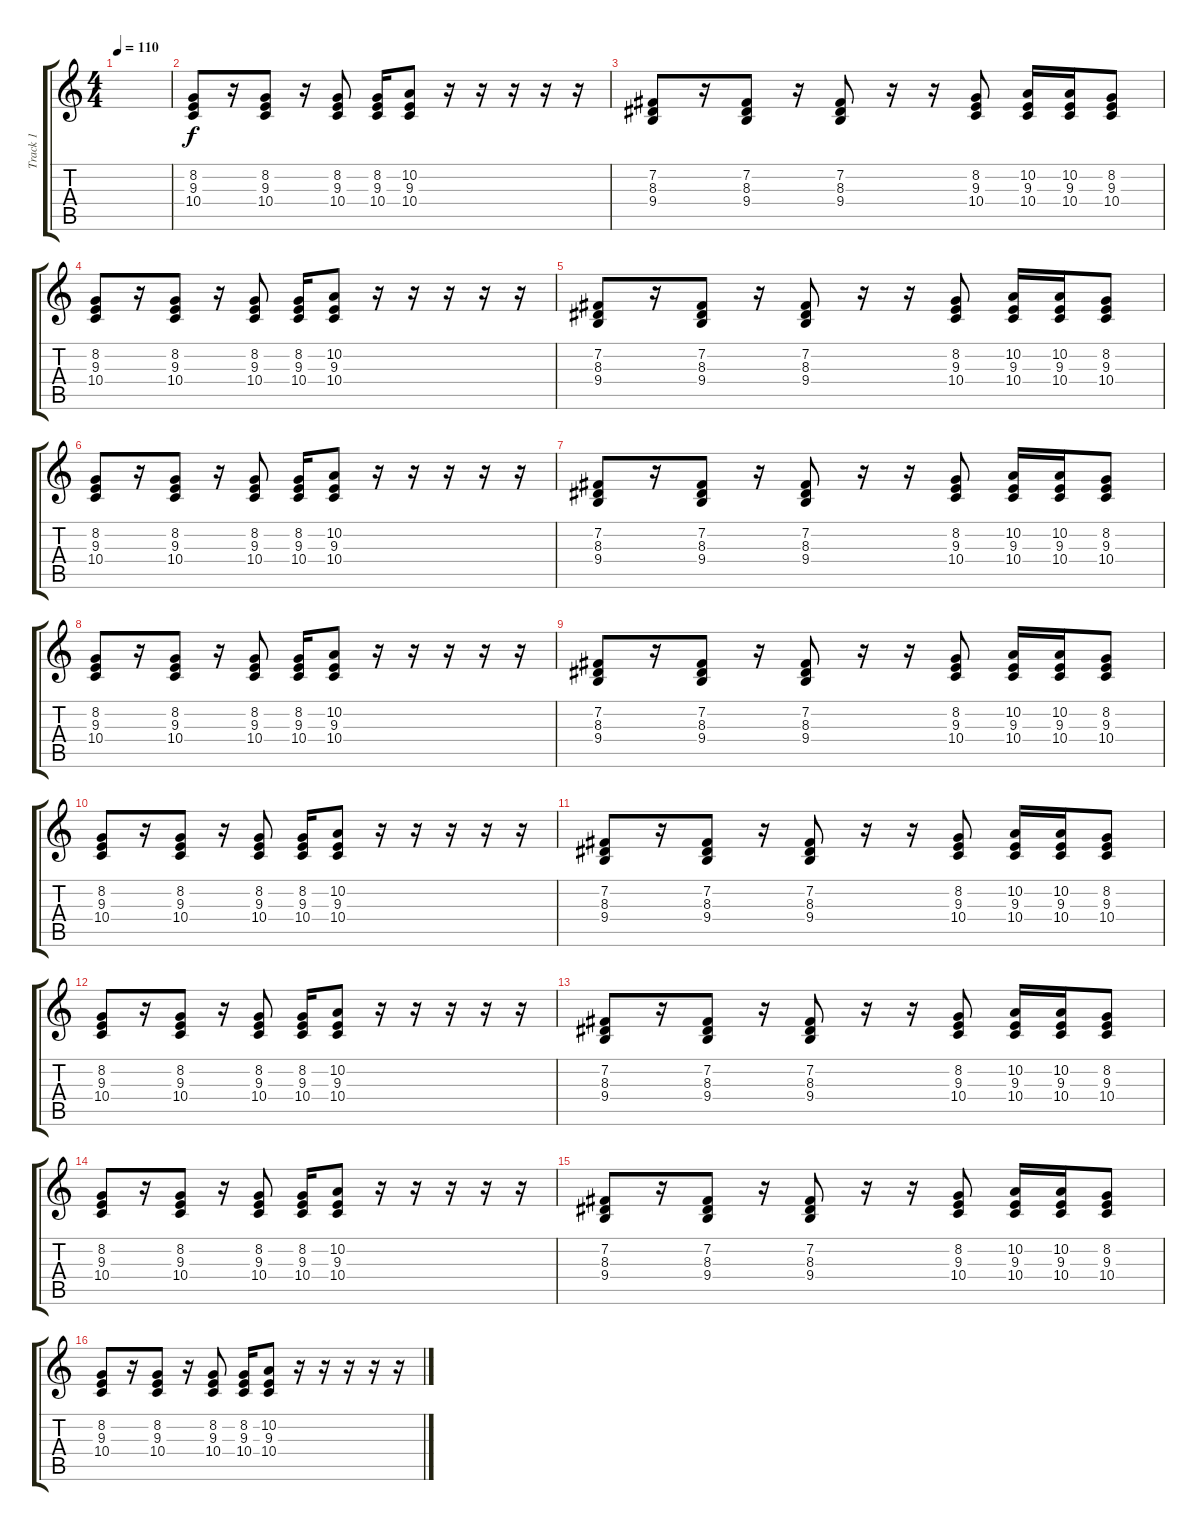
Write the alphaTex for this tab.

\track ("Track 1" "Track 1") {instrument electricpiano2}
\staff {score tabs}
\tuning (E4 B3 G3 D3 A2 E2) {hide}
\ts (4 4)
\tempo 110
\clef g2
\ks c
|
(8.2 9.3 10.4).8{volume 5} r.16 (8.2 9.3 10.4).8 r.16 (8.2 9.3 10.4).8 (8.2 9.3 10.4).16 (10.2 9.3 10.4).8 r.16 r.16 r.16 r.16 r.16 |
(7.2 8.3 9.4).8 r.16 (7.2 8.3 9.4).8 r.16 (7.2 8.3 9.4).8 r.16 r.16 (8.2 9.3 10.4).8 (10.2 9.3 10.4).16 (10.2 9.3 10.4).16 (8.2 9.3 10.4).8 |
(8.2 9.3 10.4).8{volume 8} r.16 (8.2 9.3 10.4).8 r.16 (8.2 9.3 10.4).8 (8.2 9.3 10.4).16 (10.2 9.3 10.4).8 r.16 r.16 r.16 r.16 r.16 |
(7.2 8.3 9.4).8 r.16 (7.2 8.3 9.4).8 r.16 (7.2 8.3 9.4).8 r.16 r.16 (8.2 9.3 10.4).8 (10.2 9.3 10.4).16 (10.2 9.3 10.4).16 (8.2 9.3 10.4).8 |
(8.2 9.3 10.4).8 r.16 (8.2 9.3 10.4).8 r.16 (8.2 9.3 10.4).8 (8.2 9.3 10.4).16 (10.2 9.3 10.4).8 r.16 r.16 r.16 r.16 r.16 |
(7.2 8.3 9.4).8 r.16 (7.2 8.3 9.4).8 r.16 (7.2 8.3 9.4).8 r.16 r.16 (8.2 9.3 10.4).8 (10.2 9.3 10.4).16 (10.2 9.3 10.4).16 (8.2 9.3 10.4).8 |
(8.2 9.3 10.4).8 r.16 (8.2 9.3 10.4).8 r.16 (8.2 9.3 10.4).8 (8.2 9.3 10.4).16 (10.2 9.3 10.4).8 r.16 r.16 r.16 r.16 r.16 |
(7.2 8.3 9.4).8 r.16 (7.2 8.3 9.4).8 r.16 (7.2 8.3 9.4).8 r.16 r.16 (8.2 9.3 10.4).8 (10.2 9.3 10.4).16 (10.2 9.3 10.4).16 (8.2 9.3 10.4).8 |
(8.2 9.3 10.4).8 r.16 (8.2 9.3 10.4).8 r.16 (8.2 9.3 10.4).8 (8.2 9.3 10.4).16 (10.2 9.3 10.4).8 r.16 r.16 r.16 r.16 r.16 |
(7.2 8.3 9.4).8 r.16 (7.2 8.3 9.4).8 r.16 (7.2 8.3 9.4).8 r.16 r.16 (8.2 9.3 10.4).8 (10.2 9.3 10.4).16 (10.2 9.3 10.4).16 (8.2 9.3 10.4).8 |
(8.2 9.3 10.4).8 r.16 (8.2 9.3 10.4).8 r.16 (8.2 9.3 10.4).8 (8.2 9.3 10.4).16 (10.2 9.3 10.4).8 r.16 r.16 r.16 r.16 r.16 |
(7.2 8.3 9.4).8 r.16 (7.2 8.3 9.4).8 r.16 (7.2 8.3 9.4).8 r.16 r.16 (8.2 9.3 10.4).8 (10.2 9.3 10.4).16 (10.2 9.3 10.4).16 (8.2 9.3 10.4).8 |
(8.2 9.3 10.4).8{volume 5} r.16 (8.2 9.3 10.4).8 r.16 (8.2 9.3 10.4).8 (8.2 9.3 10.4).16 (10.2 9.3 10.4).8 r.16 r.16 r.16 r.16 r.16 |
(7.2 8.3 9.4).8{volume 4} r.16 (7.2 8.3 9.4).8 r.16 (7.2 8.3 9.4).8 r.16 r.16 (8.2 9.3 10.4).8 (10.2 9.3 10.4).16 (10.2 9.3 10.4).16 (8.2 9.3 10.4).8 |
(8.2 9.3 10.4).8{volume 1} r.16 (8.2 9.3 10.4).8 r.16 (8.2 9.3 10.4).8 (8.2 9.3 10.4).16 (10.2 9.3 10.4).8 r.16 r.16 r.16 r.16 r.16
